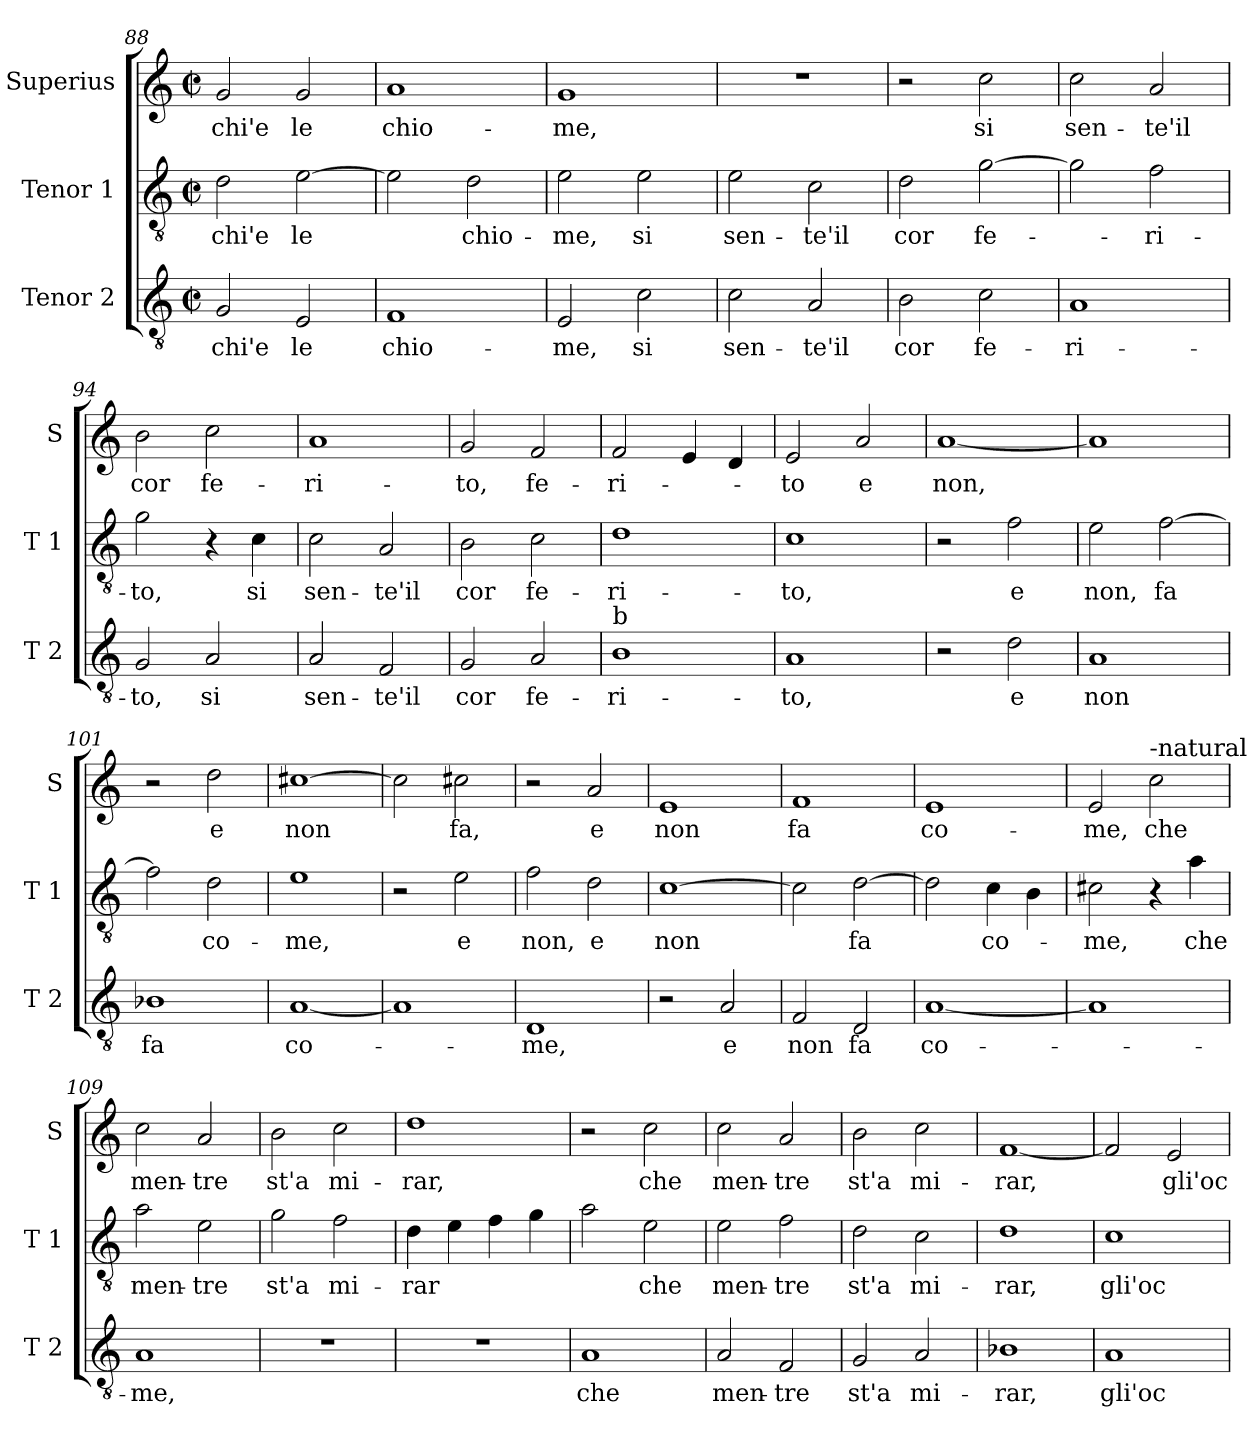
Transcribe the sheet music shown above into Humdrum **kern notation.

**kern	**text	**kern	**text	**kern	**text
*part3	*part3	*part2	*part2	*part1	*part1
*staff3	*staff3	*staff2	*staff2	*staff1	*staff1
*I"Tenor 2	*	*I"Tenor 1	*	*I"Superius	*
*I'T 2	*	*I'T 1	*	*I'S	*
*clefGv2	*	*clefGv2	*	*clefG2	*
*k[]	*	*k[]	*	*k[]	*
*C:	*	*C:	*	*C:	*
*M2/2	*	*M2/2	*	*M2/2	*
*met(c|)	*	*met(c|)	*	*met(c|)	*
=88	=88	=88	=88	=88	=88
!	!LO:LY:b	!	!LO:LY:b	!	!LO:LY:b
2G/	-chi'e	2d\	-chi'e	2g/	-chi'e
!	!LO:LY:b	!	!LO:LY:b	!	!LO:LY:b
2E/	le	[2e\	le	2g/	le
=89	=89	=89	=89	=89	=89
!	!LO:LY:b	!	!	!	!LO:LY:b
1F	chio-	2e\]	.	1a	chio-
!	!	!	!LO:LY:b	!	!
.	.	2d\	chio-	.	.
=90	=90	=90	=90	=90	=90
!	!LO:LY:b	!	!LO:LY:b	!	!LO:LY:b
2E/	-me,	2e\	-me,	1g	-me,
!	!LO:LY:b	!	!LO:LY:b	!	!
2c\	si	2e\	si	.	.
=91	=91	=91	=91	=91	=91
!	!LO:LY:b	!	!LO:LY:b	!	!
2c\	sen-	2e\	sen-	1r	.
!	!LO:LY:b	!	!LO:LY:b	!	!
2A/	-te'il	2c\	-te'il	.	.
=92	=92	=92	=92	=92	=92
!	!LO:LY:b	!	!LO:LY:b	!	!
2B\	cor	2d\	cor	2r	.
!	!LO:LY:b	!	!LO:LY:b	!	!LO:LY:b
2c\	fe-	[2g\	fe-	2cc\	si
=93	=93	=93	=93	=93	=93
!	!LO:LY:b	!	!	!	!LO:LY:b
1A	-ri-	2g\]	.	2cc\	sen-
!	!	!	!LO:LY:b	!	!LO:LY:b
.	.	2f\	-ri-	2a/	-te'il
!!LO:LB:g=z
=94	=94	=94	=94	=94	=94
!	!LO:LY:b	!	!LO:LY:b	!	!LO:LY:b
2G/	-to,	2g\	-to,	2b\	cor
!	!LO:LY:b	!	!	!	!LO:LY:b
2A/	si	4r	.	2cc\	fe-
!	!	!	!LO:LY:b	!	!
.	.	4c\	si	.	.
=95	=95	=95	=95	=95	=95
!	!LO:LY:b	!	!LO:LY:b	!	!LO:LY:b
2A/	sen-	2c\	sen-	1a	-ri-
!	!LO:LY:b	!	!LO:LY:b	!	!
2F/	-te'il	2A/	-te'il	.	.
=96	=96	=96	=96	=96	=96
!	!LO:LY:b	!	!LO:LY:b	!	!LO:LY:b
2G/	cor	2B\	cor	2g/	-to,
!	!LO:LY:b	!	!LO:LY:b	!	!LO:LY:b
2A/	fe-	2c\	fe-	2f/	fe-
=97	=97	=97	=97	=97	=97
!LO:TX:a:t=b	!	!	!	!	!
!	!LO:LY:b	!	!LO:LY:b	!	!LO:LY:b
1B	-ri-	1d	-ri-	2f/	-ri-
.	.	.	.	4e/	.
.	.	.	.	4d/	.
=98	=98	=98	=98	=98	=98
!	!LO:LY:b	!	!LO:LY:b	!	!LO:LY:b
1A	-to,	1c	-to,	2e/	-to
!	!	!	!	!	!LO:LY:b
.	.	.	.	2a/	e
=99	=99	=99	=99	=99	=99
!	!	!	!	!	!LO:LY:b
2r	.	2r	.	[1a	non,
!	!LO:LY:b	!	!LO:LY:b	!	!
2d\	e	2f\	e	.	.
=100	=100	=100	=100	=100	=100
!	!LO:LY:b	!	!LO:LY:b	!	!
1A	non	2e\	non,	1a]	.
!	!	!	!LO:LY:b	!	!
.	.	[2f\	fa	.	.
=101	=101	=101	=101	=101	=101
!	!LO:LY:b	!	!	!	!
1B-X	fa	2f\]	.	2r	.
!	!	!	!LO:LY:b	!	!LO:LY:b
.	.	2d\	co-	2dd\	e
!!LO:LB:g=z
=102	=102	=102	=102	=102	=102
!	!LO:LY:b	!	!LO:LY:b	!	!LO:LY:b
[1A	co-	1e	-me,	[1cc#X	non
=103	=103	=103	=103	=103	=103
1A]	.	2r	.	2cc#\]	.
!	!	!	!LO:LY:b	!	!LO:LY:b
.	.	2e\	e	2cc#X\	fa,
=104	=104	=104	=104	=104	=104
!	!LO:LY:b	!	!LO:LY:b	!	!
1D	-me,	2f\	non,	2r	.
!	!	!	!LO:LY:b	!	!LO:LY:b
.	.	2d\	e	2a/	e
=105	=105	=105	=105	=105	=105
!	!	!	!LO:LY:b	!	!LO:LY:b
2r	.	[1c	non	1e	non
!	!LO:LY:b	!	!	!	!
2A/	e	.	.	.	.
=106	=106	=106	=106	=106	=106
!	!LO:LY:b	!	!	!	!LO:LY:b
2F/	non	2c\]	.	1f	fa
!	!LO:LY:b	!	!LO:LY:b	!	!
2D/	fa	[2d\	fa	.	.
=107	=107	=107	=107	=107	=107
!	!LO:LY:b	!	!	!	!LO:LY:b
[1A	co-	2d\]	.	1e	co-
!	!	!	!LO:LY:b	!	!
.	.	4c\	co-	.	.
.	.	4B\	.	.	.
=108	=108	=108	=108	=108	=108
!	!	!	!LO:LY:b	!	!LO:LY:b
1A]	.	2c#X\	-me,	2e/	-me,
!	!	!	!	!LO:TX:a:t=-natural	!
!	!	!	!	!	!LO:LY:b
.	.	4r	.	2cc\	che
!	!	!	!LO:LY:b	!	!
.	.	4a\	che	.	.
=109	=109	=109	=109	=109	=109
!	!LO:LY:b	!	!LO:LY:b	!	!LO:LY:b
1A	-me,	2a\	men-	2cc\	men-
!	!	!	!LO:LY:b	!	!LO:LY:b
.	.	2e\	-tre	2a/	-tre
!!LO:PB:g=z
=110	=110	=110	=110	=110	=110
!	!	!	!LO:LY:b	!	!LO:LY:b
1r	.	2g\	st'a	2b\	st'a
!	!	!	!LO:LY:b	!	!LO:LY:b
.	.	2f\	mi-	2cc\	mi-
=111	=111	=111	=111	=111	=111
!	!	!	!LO:LY:b	!	!LO:LY:b
1r	.	4d\	-rar	1dd	-rar,
.	.	4e\	.	.	.
.	.	4f\	.	.	.
.	.	4g\	.	.	.
=112	=112	=112	=112	=112	=112
!	!LO:LY:b	!	!	!	!
1A	che	2a\	.	2r	.
!	!	!	!LO:LY:b	!	!LO:LY:b
.	.	2e\	che	2cc\	che
=113	=113	=113	=113	=113	=113
!	!LO:LY:b	!	!LO:LY:b	!	!LO:LY:b
2A/	men-	2e\	men-	2cc\	men-
!	!LO:LY:b	!	!LO:LY:b	!	!LO:LY:b
2F/	-tre	2f\	-tre	2a/	-tre
=114	=114	=114	=114	=114	=114
!	!LO:LY:b	!	!LO:LY:b	!	!LO:LY:b
2G/	st'a	2d\	st'a	2b\	st'a
!	!LO:LY:b	!	!LO:LY:b	!	!LO:LY:b
2A/	mi-	2c\	mi-	2cc\	mi-
=115	=115	=115	=115	=115	=115
!	!LO:LY:b	!	!LO:LY:b	!	!LO:LY:b
1B-X	-rar,	1d	-rar,	[1f	-rar,
=116	=116	=116	=116	=116	=116
!	!LO:LY:b	!	!LO:LY:b	!	!
1A	gli'oc-	1c	gli'oc-	2f/]	.
!	!	!	!	!	!LO:LY:b
.	.	.	.	2e/	gli'oc-
=	=	=	=	=	=
*-	*-	*-	*-	*-	*-
